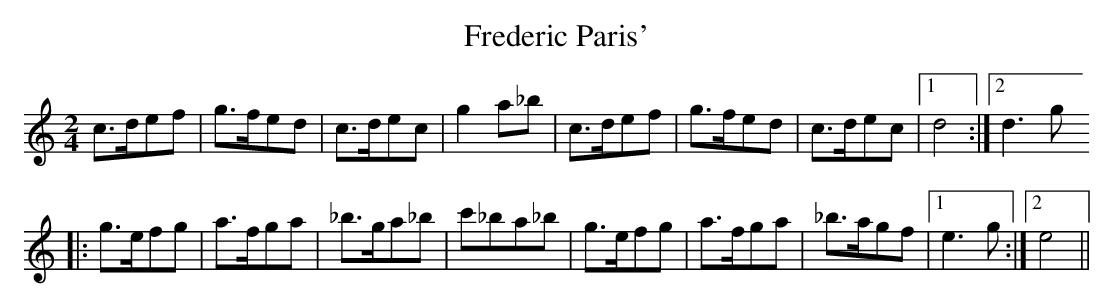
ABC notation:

X:1
T:Frederic Paris'
M:2/4
L:1/8
K:C
c>def|g>fed|c>dec|g2a_b|c>def|g>fed|c>dec|1d4:|2d3g
|:g>efg|a>fga|_b>ga_b|c'_ba_b|g>efg|a>fga|_b>agf|1e3g:|2e4||
